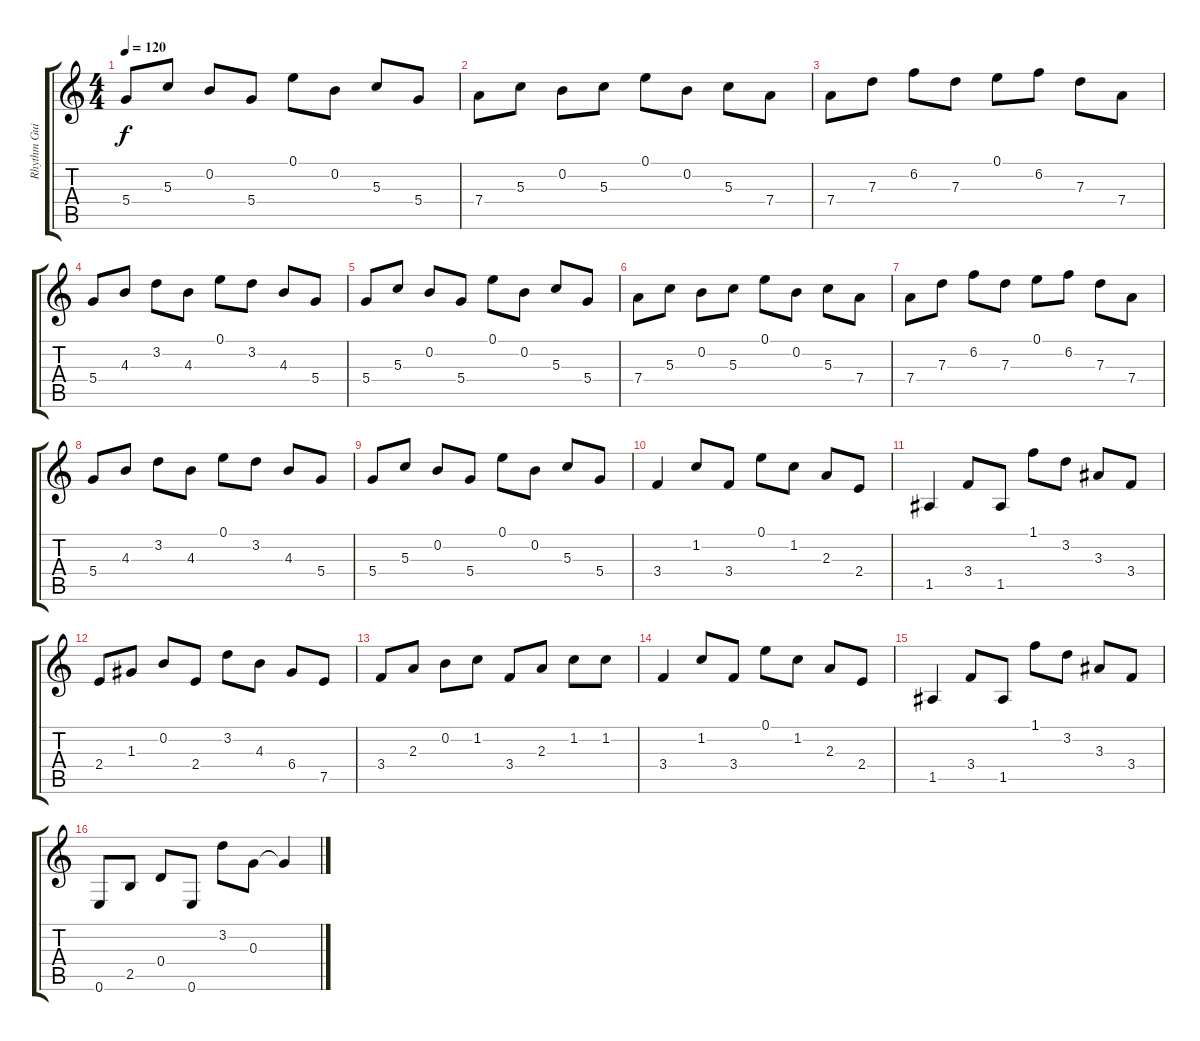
\track ("Rhythm Guitar" "Rhythm Gui") {instrument acousticguitarsteel}
\staff {score tabs}
\tuning (E4 B3 G3 D3 A2 E2) {hide}
\ts (4 4)
\tempo 120
\clef g2
\ks c
5.4.8{dy f} 5.3.8 0.2.8 5.4.8 0.1.8 0.2.8 5.3.8 5.4.8 |
7.4.8 5.3.8 0.2.8 5.3.8 0.1.8 0.2.8 5.3.8 7.4.8 |
7.4.8 7.3.8 6.2.8 7.3.8 0.1.8 6.2.8 7.3.8 7.4.8 |
5.4.8 4.3.8 3.2.8 4.3.8 0.1.8 3.2.8 4.3.8 5.4.8 |
5.4.8 5.3.8 0.2.8 5.4.8 0.1.8 0.2.8 5.3.8 5.4.8 |
7.4.8 5.3.8 0.2.8 5.3.8 0.1.8 0.2.8 5.3.8 7.4.8 |
7.4.8 7.3.8 6.2.8 7.3.8 0.1.8 6.2.8 7.3.8 7.4.8 |
5.4.8 4.3.8 3.2.8 4.3.8 0.1.8 3.2.8 4.3.8 5.4.8 |
5.4.8 5.3.8 0.2.8 5.4.8 0.1.8 0.2.8 5.3.8 5.4.8 |
3.4.4 1.2.8 3.4.8 0.1.8 1.2.8 2.3.8 2.4.8 |
1.5.4 3.4.8 1.5.8 1.1.8 3.2.8 3.3.8 3.4.8 |
2.4.8 1.3.8 0.2.8 2.4.8 3.2.8 4.3.8 6.4.8 7.5.8 |
3.4.8 2.3.8 0.2.8 1.2.8 3.4.8 2.3.8 1.2.8 1.2.8 |
3.4.4 1.2.8 3.4.8 0.1.8 1.2.8 2.3.8 2.4.8 |
1.5.4 3.4.8 1.5.8 1.1.8 3.2.8 3.3.8 3.4.8 |
0.6.8 2.5.8 0.4.8 0.6.8 3.2.8 0.3.8 0.3{t}.4
